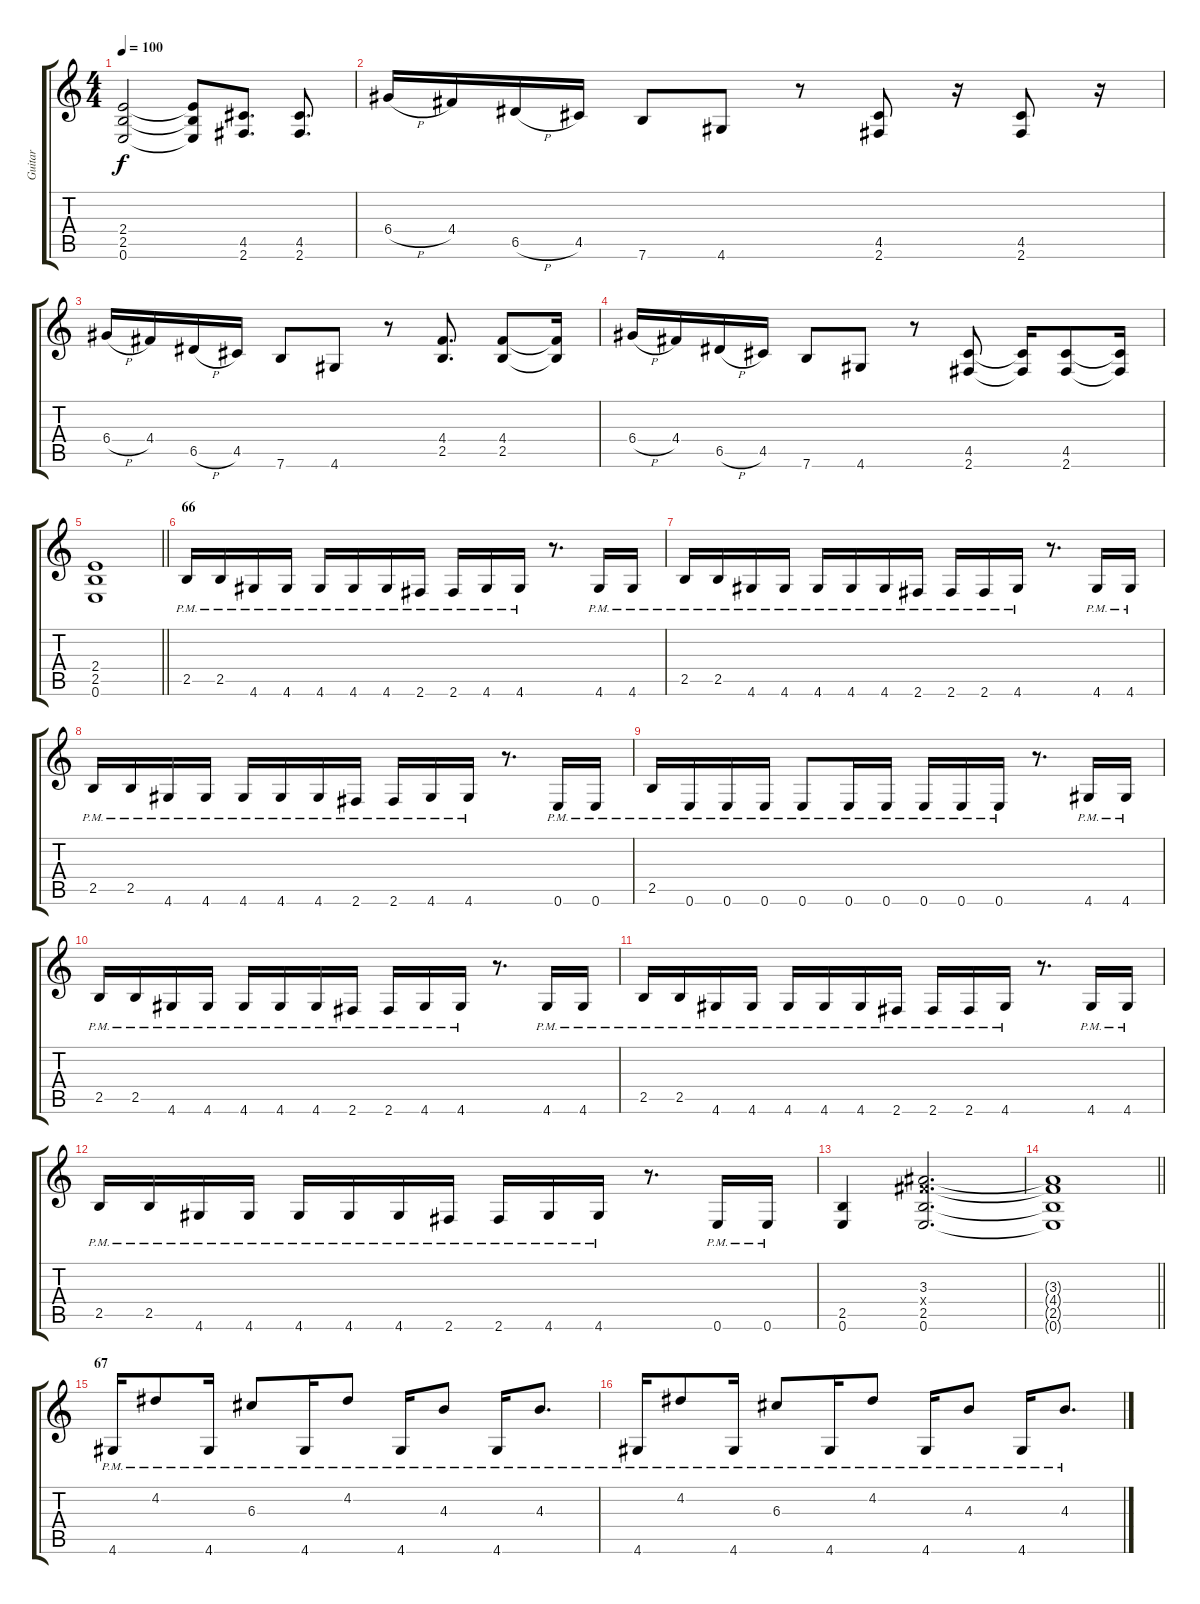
\track ("Guitar" "Guitar") {instrument distortionguitar}
\staff {score tabs}
\tuning (E4 B3 G3 D3 A2 E2) {hide}
\ts (4 4)
\tempo 100
\clef g2
\ks c
(2.4 2.5 0.6).2{dy f} (2.4{t} 2.5{t} 0.6{t}).8 (4.5 2.6).8{d} (4.5 2.6).8{d} |
6.4{h}.16 4.4.16 6.5{h}.16 4.5.16 7.6.8 4.6.8 r.8 (4.5 2.6).8 r.16 (4.5 2.6).8 r.16 |
6.4{h}.16 4.4.16 6.5{h}.16 4.5.16 7.6.8 4.6.8 r.8 (4.4 2.5).8{d} (4.4 2.5).8 (4.4{t} 2.5{t}).16 |
6.4{h}.16 4.4.16 6.5{h}.16 4.5.16 7.6.8 4.6.8 r.8 (4.5 2.6).8 (4.5{t} 2.6{t}).16 (4.5 2.6).8 (4.5{t} 2.6{t}).16 |
\barLineRight lightlight
(2.4 2.5 0.6).1 |
\section ("" "66")
2.5{pm}.16 2.5{pm}.16 4.6{pm}.16 4.6{pm}.16 4.6{pm}.16 4.6{pm}.16 4.6{pm}.16 2.6{pm}.16 2.6{pm}.16 4.6{pm}.16 4.6{pm}.16 r.8{d} 4.6{pm}.16 4.6{pm}.16 |
2.5{pm}.16 2.5{pm}.16 4.6{pm}.16 4.6{pm}.16 4.6{pm}.16 4.6{pm}.16 4.6{pm}.16 2.6{pm}.16 2.6{pm}.16 2.6{pm}.16 4.6{pm}.16 r.8{d} 4.6{pm}.16 4.6{pm}.16 |
2.5{pm}.16 2.5{pm}.16 4.6{pm}.16 4.6{pm}.16 4.6{pm}.16 4.6{pm}.16 4.6{pm}.16 2.6{pm}.16 2.6{pm}.16 4.6{pm}.16 4.6{pm}.16 r.8{d} 0.6{pm}.16 0.6{pm}.16 |
2.5{pm}.16 0.6{pm}.16 0.6{pm}.16 0.6{pm}.16 0.6{pm}.8 0.6{pm}.16 0.6{pm}.16 0.6{pm}.16 0.6{pm}.16 0.6{pm}.16 r.8{d} 4.6{pm}.16 4.6{pm}.16 |
2.5{pm}.16 2.5{pm}.16 4.6{pm}.16 4.6{pm}.16 4.6{pm}.16 4.6{pm}.16 4.6{pm}.16 2.6{pm}.16 2.6{pm}.16 4.6{pm}.16 4.6{pm}.16 r.8{d} 4.6{pm}.16 4.6{pm}.16 |
2.5{pm}.16 2.5{pm}.16 4.6{pm}.16 4.6{pm}.16 4.6{pm}.16 4.6{pm}.16 4.6{pm}.16 2.6{pm}.16 2.6{pm}.16 2.6{pm}.16 4.6{pm}.16 r.8{d} 4.6{pm}.16 4.6{pm}.16 |
2.5{pm}.16 2.5{pm}.16 4.6{pm}.16 4.6{pm}.16 4.6{pm}.16 4.6{pm}.16 4.6{pm}.16 2.6{pm}.16 2.6{pm}.16 4.6{pm}.16 4.6{pm}.16 r.8{d} 0.6{pm}.16 0.6{pm}.16 |
(2.5 0.6).4 (3.3 4.4{x} 2.5 0.6).2{d} |
\barLineRight lightlight
(3.3{t} 4.4{t} 2.5{t} 0.6{t}).1 |
\section ("" "67")
4.6{pm}.16 4.2{pm}.8 4.6{pm}.16 6.3{pm}.8 4.6{pm}.16 4.2{pm}.8 4.6{pm}.16 4.3{pm}.8 4.6{pm}.16 4.3{pm}.8{d} |
4.6{pm}.16 4.2{pm}.8 4.6{pm}.16 6.3{pm}.8 4.6{pm}.16 4.2{pm}.8 4.6{pm}.16 4.3{pm}.8 4.6{pm}.16 4.3{pm}.8{d}
